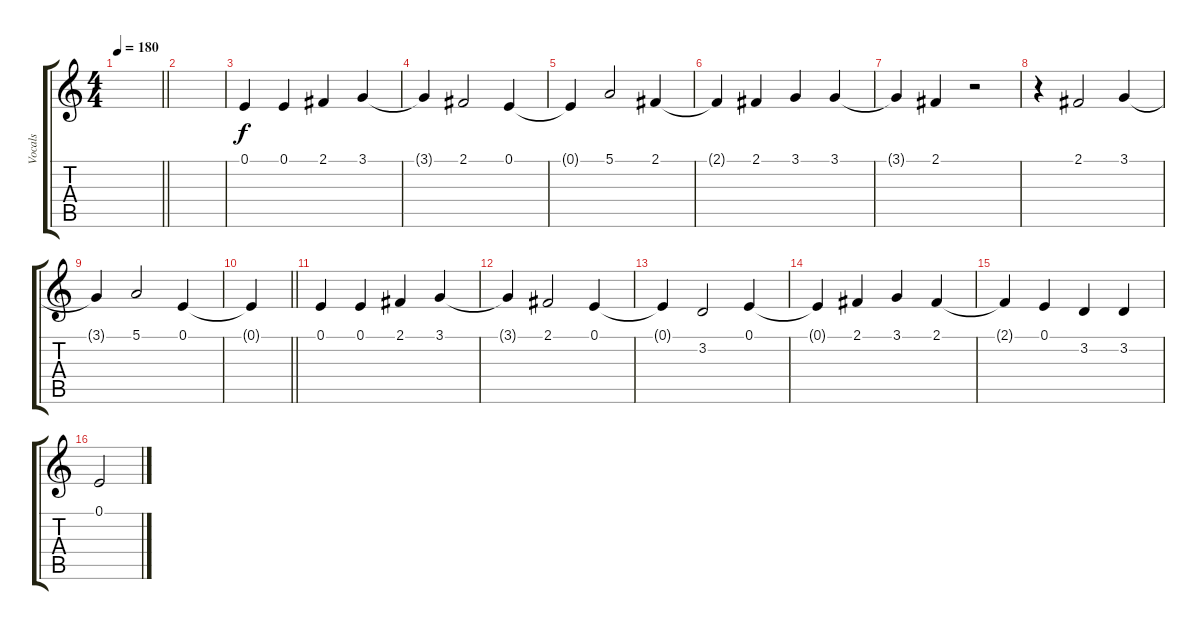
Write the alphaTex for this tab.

\track ("Vocals" "Vocals") {instrument tenorsax}
\staff {score tabs}
\tuning (E4 B3 G3 D3 A2 E2) {hide}
\ts (4 4)
\tempo 180
\clef g2
\barLineRight lightlight
\ks c
|
|
0.1.4 0.1.4 2.1.4 3.1.4 |
3.1{t}.4 2.1.2 0.1.4 |
0.1{t}.4 5.1.2 2.1.4 |
2.1{t}.4 2.1.4 3.1.4 3.1.4 |
3.1{t}.4 2.1.4 r.2 |
r.4 2.1.2 3.1.4 |
3.1{t}.4 5.1.2 0.1.4 |
\barLineRight lightlight
0.1{t}.4 |
0.1.4 0.1.4 2.1.4 3.1.4 |
3.1{t}.4 2.1.2 0.1.4 |
0.1{t}.4 3.2.2 0.1.4 |
0.1{t}.4 2.1.4 3.1.4 2.1.4 |
2.1{t}.4 0.1.4 3.2.4 3.2.4 |
0.1.2
